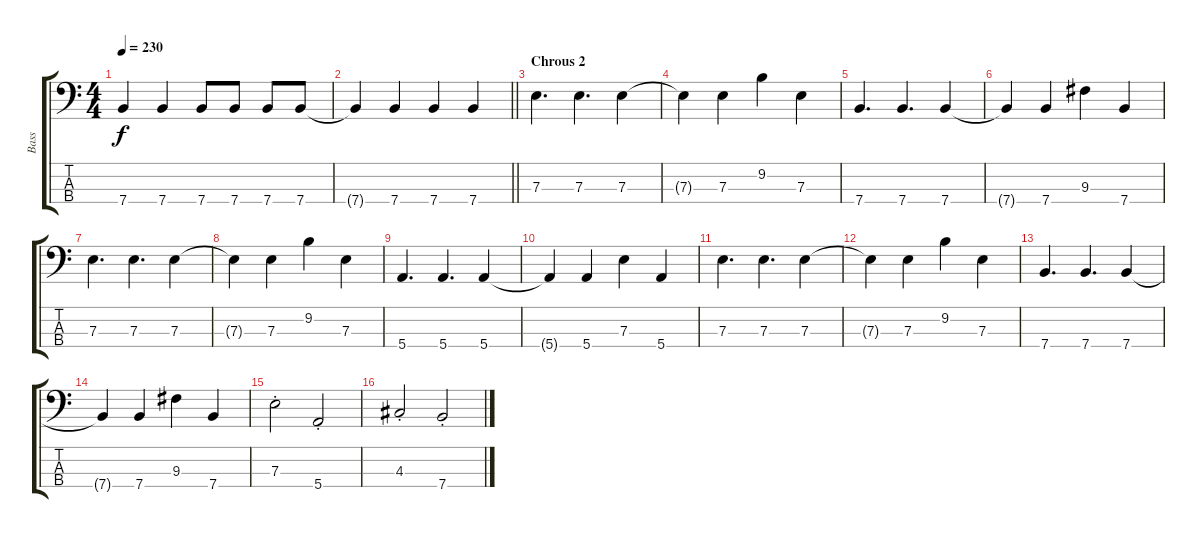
\track ("Bass" "Bass") {instrument electricbassfinger}
\staff {score tabs}
\tuning (G2 D2 A1 E1) {hide}
\ts (4 4)
\tempo 230
\clef f4
\ks c
7.4.4{dy f} 7.4.4 7.4.8 7.4.8 7.4.8 7.4.8 |
\barLineRight lightlight
7.4{t}.4 7.4.4 7.4.4 7.4.4 |
\section ("" "Chrous 2")
7.3.4{d} 7.3.4{d} 7.3.4 |
7.3{t}.4 7.3.4 9.2.4 7.3.4 |
7.4.4{d} 7.4.4{d} 7.4.4 |
7.4{t}.4 7.4.4 9.3.4 7.4.4 |
7.3.4{d} 7.3.4{d} 7.3.4 |
7.3{t}.4 7.3.4 9.2.4 7.3.4 |
5.4.4{d} 5.4.4{d} 5.4.4 |
5.4{t}.4 5.4.4 7.3.4 5.4.4 |
7.3.4{d} 7.3.4{d} 7.3.4 |
7.3{t}.4 7.3.4 9.2.4 7.3.4 |
7.4.4{d} 7.4.4{d} 7.4.4 |
7.4{t}.4 7.4.4 9.3.4 7.4.4 |
7.3{st}.2 5.4{st}.2 |
4.3{st}.2 7.4{st}.2
